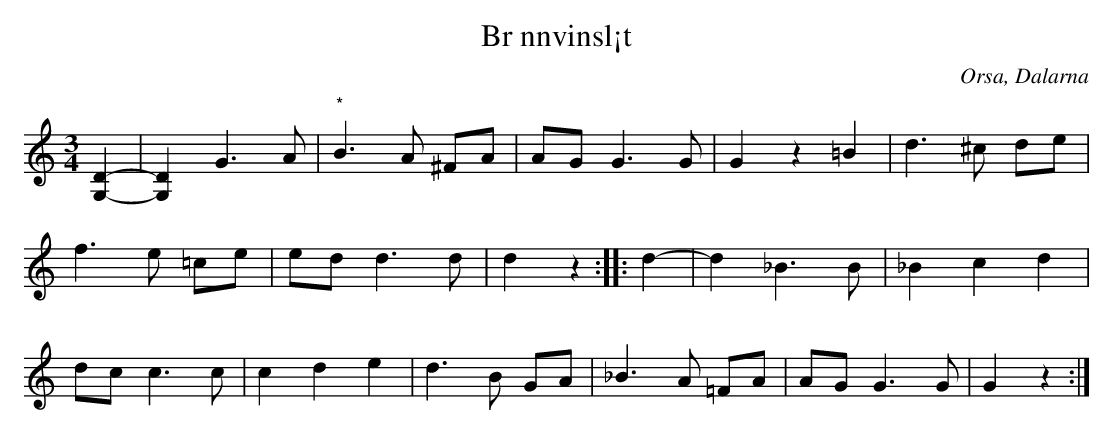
X:1
T: Br nnvinsl¡t
O: Orsa, Dalarna
M: 3/4
L: 1/8
K: Gmix
V:1
[D2-G,2-] | [D2G,2] G3 A | "*"B3 A ^FA | AG G3 G | G2 z2 =B2 | d3 ^c de |
f3 e =ce | ed d3 d | d2 z2 :: d2- | d2 _B3 B | _B2 c2 d2 |
dc c3 c | c2 d2 e2 | d3 B GA | _B3 A =FA | AG G3 G | G2 z2 :|]
